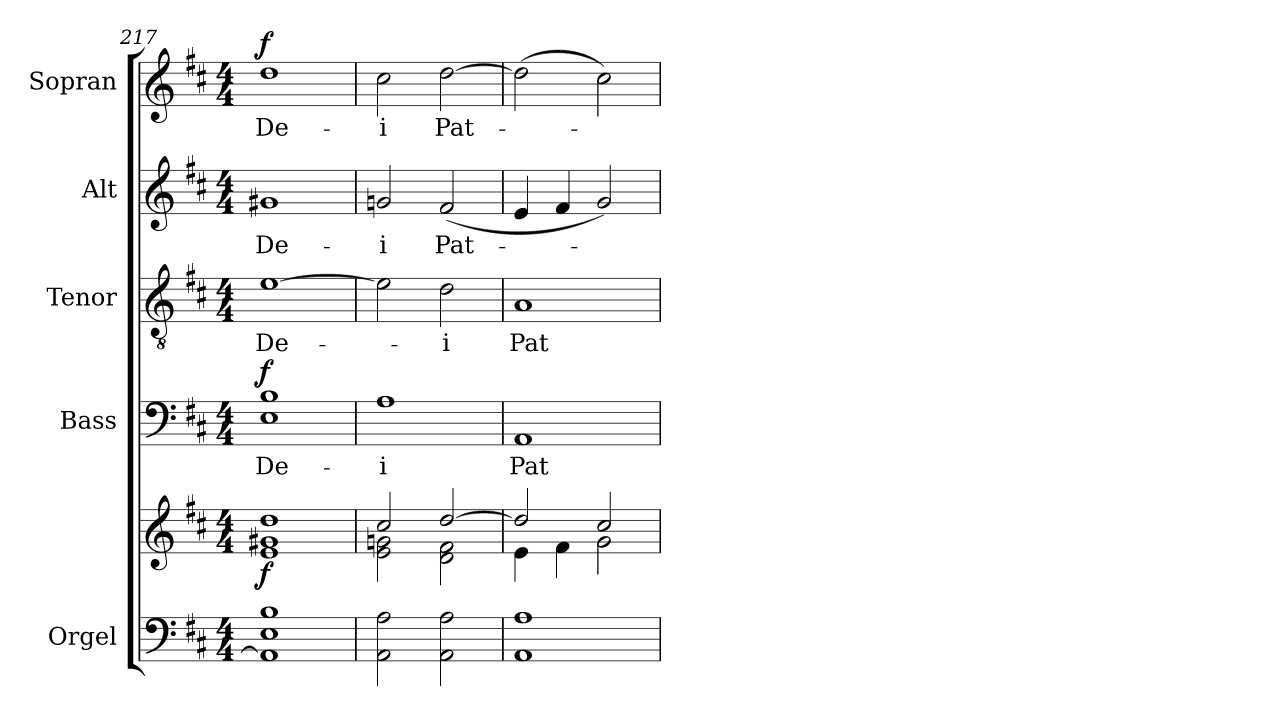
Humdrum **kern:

**kern	**kern	**dynam	**kern	**text	**dynam	**kern	**text	**kern	**text	**kern	**text	**dynam
*part5	*part5	*part5	*part4	*part4	*part4	*part3	*part3	*part2	*part2	*part1	*part1	*part1
*staff6	*staff5	*staff5/6	*staff4	*staff4	*staff4	*staff3	*staff3	*staff2	*staff2	*staff1	*staff1	*staff1
*I"Orgel	*	*	*I"Bass	*	*	*I"Tenor	*	*I"Alt	*	*I"Sopran	*	*
*I'Org.	*	*	*I'B	*	*	*I'T	*	*I'A	*	*I'S	*	*
*clefF4	*clefG2	*	*clefF4	*	*	*clefGv2	*	*clefG2	*	*clefG2	*	*
*k[f#c#]	*k[f#c#]	*	*k[f#c#]	*	*	*k[f#c#]	*	*k[f#c#]	*	*k[f#c#]	*	*
*D:	*D:	*	*D:	*	*	*D:	*	*D:	*	*D:	*	*
*M4/4	*M4/4	*	*M4/4	*	*	*M4/4	*	*M4/4	*	*M4/4	*	*
=217	=217	=217	=217	=217	=217	=217	=217	=217	=217	=217	=217	=217
*^	*^	*	*	*	*	*	*	*	*	*	*	*
!	!	!	!	!LO:DY:b	!	!LO:LY:b	!LO:DY:a	!	!LO:LY:b	!	!LO:LY:b	!	!LO:LY:b	!LO:DY:a
1E 1B	1AA]	1dd	1e 1g#X	f	1E 1B	De-	f	[1e	De-	1g#X	De-	1dd	De-	f
=218	=218	=218	=218	=218	=218	=218	=218	=218	=218	=218	=218	=218	=218	=218
!	!	!	!	!	!	!LO:LY:b	!	!	!	!	!LO:LY:b	!	!LO:LY:b	!
*v	*v	*	*	*	*	*	*	*	*	*	*	*	*	*
2AA\ 2A\	2cc#/	2e\ 2gn\	.	1A	-i	.	2e\]	.	2gn/	-i	2cc#\	-i	.
!	!	!	!	!	!	!	!	!LO:LY:b	!	!LO:LY:b	!	!LO:LY:b	!
2AA\ 2A\	[>2dd/	2d\ 2f#\	.	.	.	.	2d\	-i	(<2f#/	Pat-	[2dd\	Pat-	.
=219	=219	=219	=219	=219	=219	=219	=219	=219	=219	=219	=219	=219	=219
!	!	!	!	!	!LO:LY:b	!	!	!LO:LY:b	!	!	!	!	!
1AA 1A	2dd/]	4e\	.	1AA	Pat-	.	1A	Pat-	4e/	.	(>2dd\]	.	.
.	.	4f#\	.	.	.	.	.	.	4f#/	.	.	.	.
.	2cc#/	2g\	.	.	.	.	.	.	2g/)	.	2cc#\)	.	.
*	*v	*v	*	*	*	*	*	*	*	*	*	*	*
=	=	=	=	=	=	=	=	=	=	=	=	=
*-	*-	*-	*-	*-	*-	*-	*-	*-	*-	*-	*-	*-
